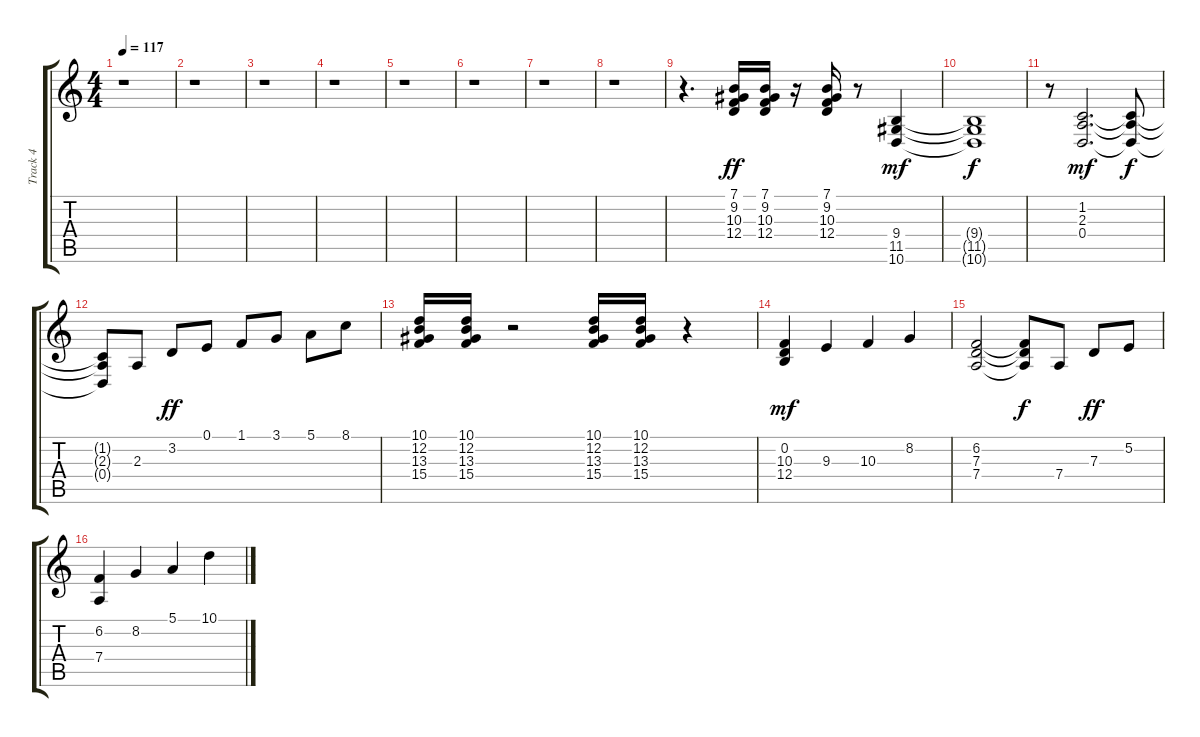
\track ("Track 4" "Track 4") {instrument brasssection}
\staff {score tabs}
\tuning (E4 B3 G3 D3 A2 E2) {hide}
\ts (4 4)
\tempo 117
\clef g2
\ks c
r.1{dy fff} |
r.1 |
r.1 |
r.1 |
r.1 |
r.1 |
r.1 |
r.1 |
r.4{d} (7.1 9.2 10.3 12.4).16{dy ff} (7.1 9.2 10.3 12.4).16 r.16 (7.1 9.2 10.3 12.4).16 r.8 (9.4 11.5 10.6).4{dy mf} |
(9.4{t} 11.5{t} 10.6{t}).1{dy f} |
r.8 (1.2 2.3 0.4).2{d dy mf} (1.2{t} 2.3{t} 0.4{t}).8{dy f} |
(1.2{t} 2.3{t} 0.4{t}).8 2.3.8 3.2.8{dy ff} 0.1.8 1.1.8 3.1.8 5.1.8 8.1.8 |
(10.1 12.2 13.3 15.4).16 (10.1 12.2 13.3 15.4).16 r.2 (10.1 12.2 13.3 15.4).16 (10.1 12.2 13.3 15.4).16 r.4 |
(0.2 10.3 12.4).4{dy mf} 9.3.4 10.3.4 8.2.4 |
(6.2 7.3 7.4).2 (6.2{t} 7.3{t} 7.4{t}).8{dy f} 7.4.8 7.3.8{dy ff} 5.2.8 |
(6.2 7.4).4 8.2.4 5.1.4 10.1.4
